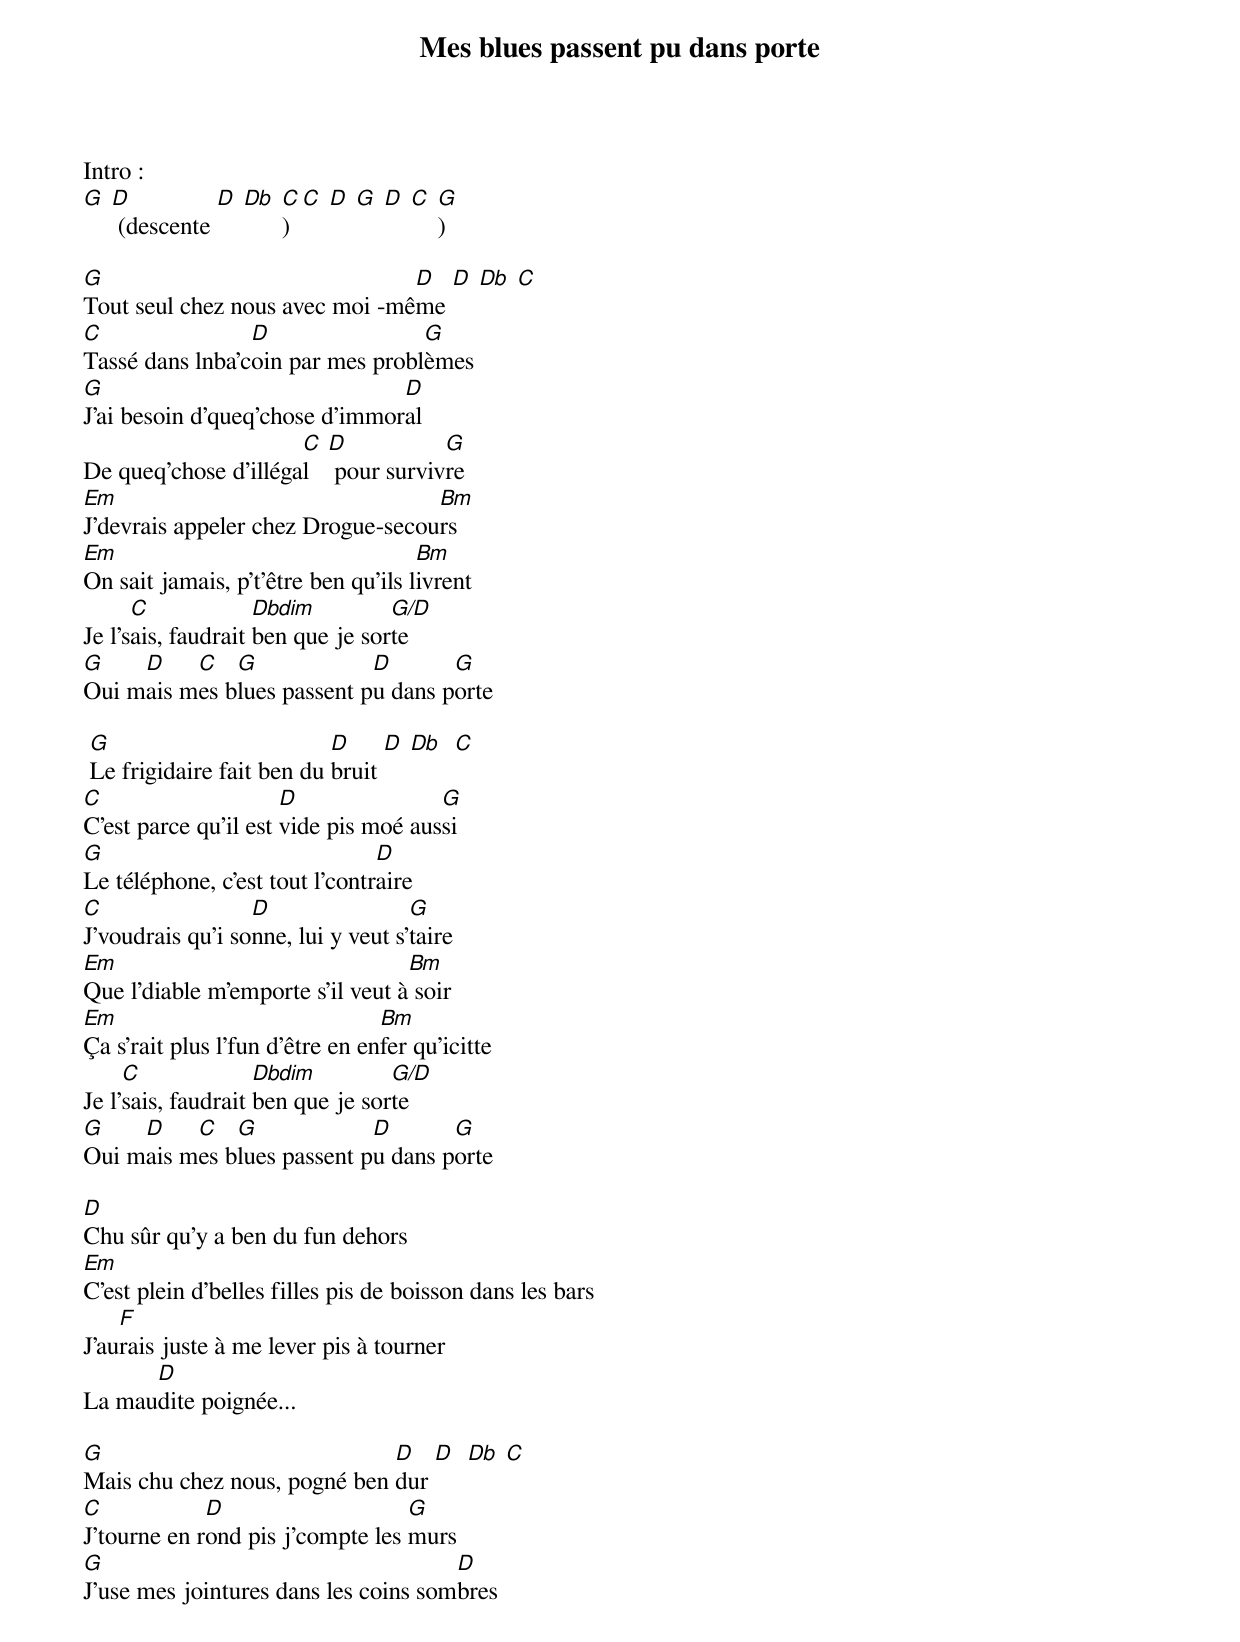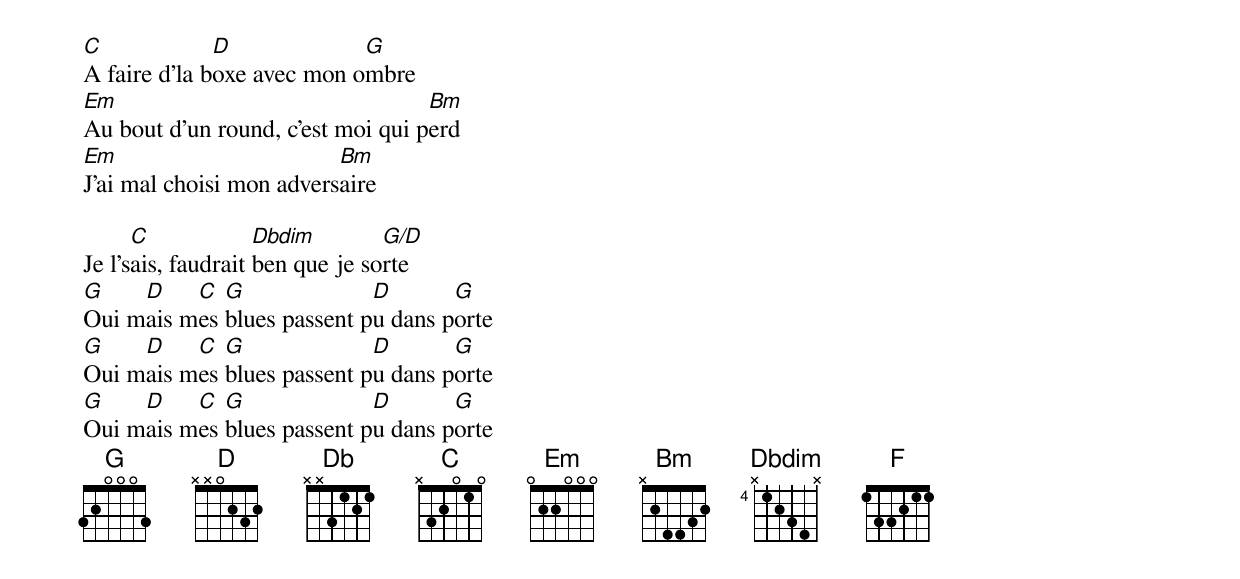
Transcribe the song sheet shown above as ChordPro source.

{t:Mes blues passent pu dans porte}
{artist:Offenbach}
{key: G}

Intro :
[G] [D] (descente [D] [Db] [C]) [C] [D] [G] [D] [C] [G])

[G]Tout seul chez nous avec moi -mê[D]me [D] [Db] [C]
[C]Tassé dans lnba'c[D]oin par mes probl[G]èmes
[G]J'ai besoin d'queq'chose d'immor[D]al
De queq'chose d'illéga[C]l   [D] pour surviv[G]re
[Em]J'devrais appeler chez Drogue-secou[Bm]rs
[Em]On sait jamais, p't'être ben qu'ils l[Bm]ivrent
Je l's[C]ais, faudrait [Dbdim]ben que je sor[G/D]te
[G]Oui m[D]ais m[C]es b[G]lues passent p[D]u dans p[G]orte

 [G]Le frigidaire fait ben du [D]bruit [D] [Db]  [C]
[C]C'est parce qu'il est [D]vide pis moé aus[G]si
[G]Le téléphone, c'est tout l'contr[D]aire
[C]J'voudrais qu'i so[D]nne, lui y veut s'[G]taire
[Em]Que l'diable m'emporte s'il veut à[Bm] soir
[Em]Ça s'rait plus l'fun d'être en en[Bm]fer qu'icitte
Je l'[C]sais, faudrait [Dbdim]ben que je sor[G/D]te
[G]Oui m[D]ais m[C]es b[G]lues passent p[D]u dans p[G]orte

[D]Chu sûr qu'y a ben du fun dehors
[Em]C'est plein d'belles filles pis de boisson dans les bars
J'au[F]rais juste à me lever pis à tourner
La mau[D]dite poignée...

[G]Mais chu chez nous, pogné ben [D]dur [D]  [Db] [C]
[C]J'tourne en r[D]ond pis j'compte les [G]murs
[G]J'use mes jointures dans les coins som[D]bres
[C]A faire d'la b[D]oxe avec mon o[G]mbre
[Em]Au bout d'un round, c'est moi qui p[Bm]erd
[Em]J'ai mal choisi mon advers[Bm]aire

Je l's[C]ais, faudrait [Dbdim]ben que je so[G/D]rte
[G]Oui m[D]ais m[C]es [G]blues passent p[D]u dans p[G]orte
[G]Oui m[D]ais m[C]es [G]blues passent p[D]u dans p[G]orte
[G]Oui m[D]ais m[C]es [G]blues passent p[D]u dans p[G]orte
